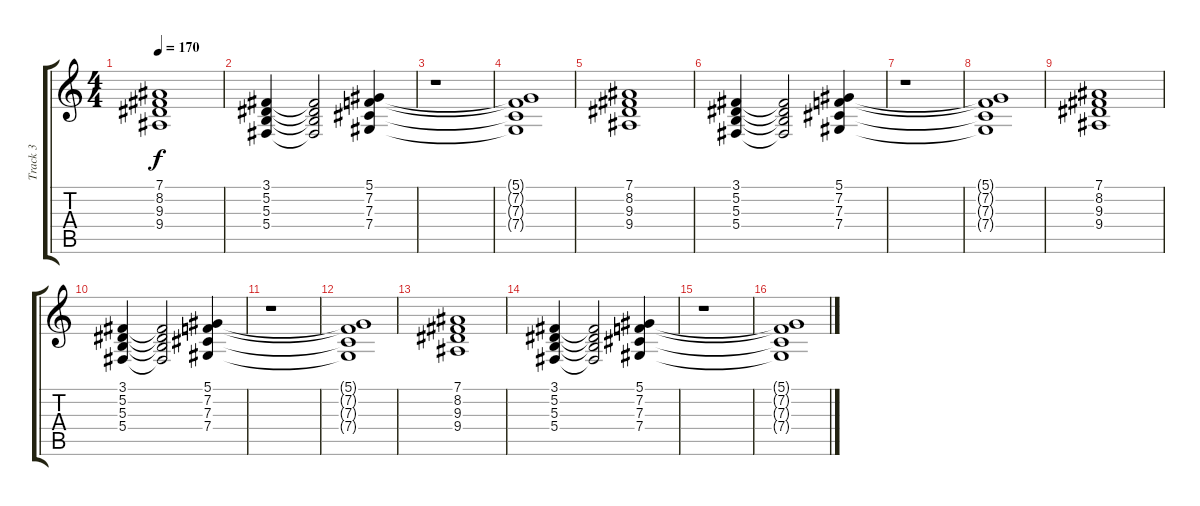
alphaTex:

\track ("Track 3" "Track 3") {instrument stringensemble1}
\staff {score tabs}
\tuning (Eb4 Bb3 Gb3 Db3 Ab2 Eb2) {hide}
\ts (4 4)
\tempo 170
\clef g2
\ks c
(7.1 8.2 9.3 9.4).1{dy f} |
(3.1 5.2 5.3 5.4).4 (3.1{t} 5.2{t} 5.3{t} 5.4{t}).2 (5.1 7.2 7.3 7.4).4 |
r.1 |
(5.1{t} 7.2{t} 7.3{t} 7.4{t}).1 |
(7.1 8.2 9.3 9.4).1 |
(3.1 5.2 5.3 5.4).4 (3.1{t} 5.2{t} 5.3{t} 5.4{t}).2 (5.1 7.2 7.3 7.4).4 |
r.1 |
(5.1{t} 7.2{t} 7.3{t} 7.4{t}).1 |
(7.1 8.2 9.3 9.4).1 |
(3.1 5.2 5.3 5.4).4 (3.1{t} 5.2{t} 5.3{t} 5.4{t}).2 (5.1 7.2 7.3 7.4).4 |
r.1 |
(5.1{t} 7.2{t} 7.3{t} 7.4{t}).1 |
(7.1 8.2 9.3 9.4).1 |
(3.1 5.2 5.3 5.4).4 (3.1{t} 5.2{t} 5.3{t} 5.4{t}).2 (5.1 7.2 7.3 7.4).4 |
r.1 |
(5.1{t} 7.2{t} 7.3{t} 7.4{t}).1
